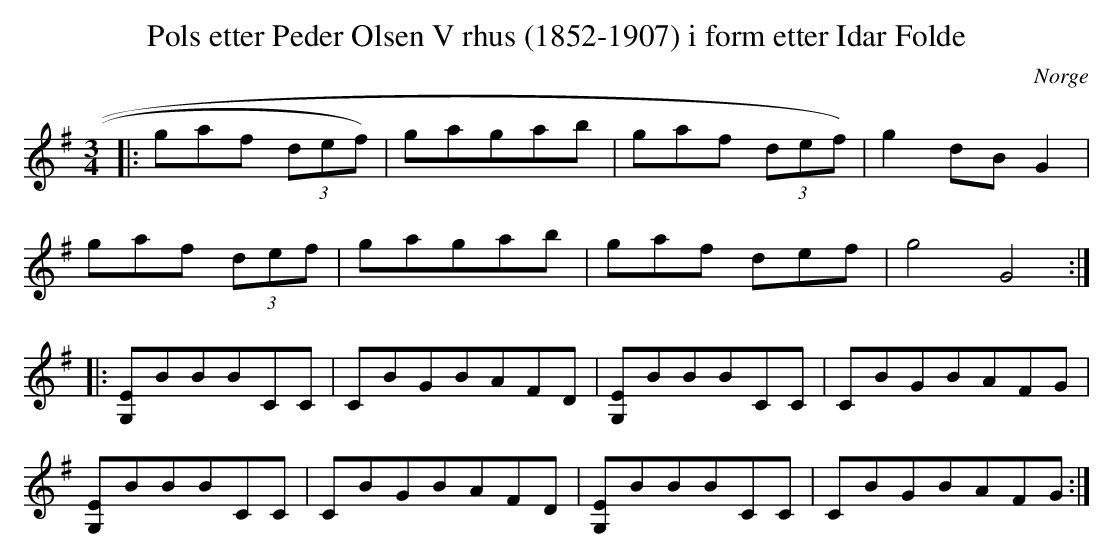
X:1
T:Pols etter Peder Olsen V rhus (1852-1907) i form etter Idar Folde
O:Norge
M:3/4
L:1/8
K:G
|: gaf (3def) | gagab | gaf (3def) | g2 dB G2 |
   gaf (3def | gagab | gaf def | g4 G4 :|
|: [G,E]BBBCC | CBGBAFD | [G,E]BBBCC | CBGBAFG  |
   [G,E]BBBCC | CBGBAFD | [G,E]BBBCC | CBGBAFG :|
